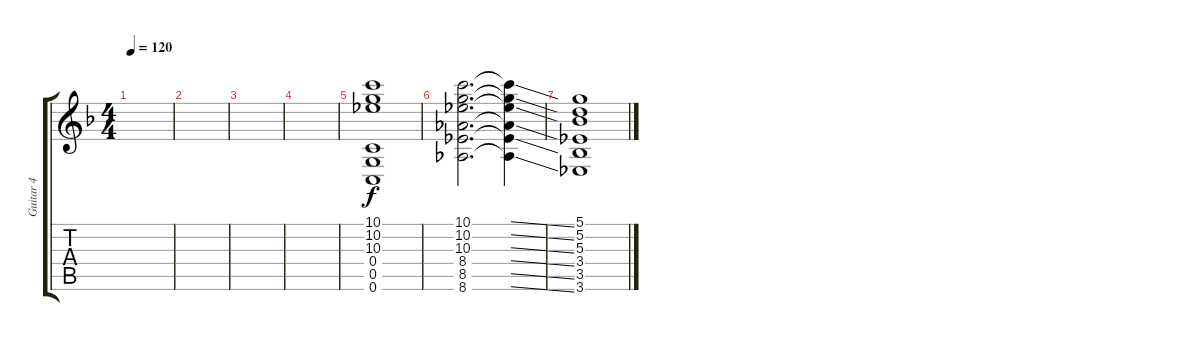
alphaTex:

\track ("Guitar 4" "Guitar 4") {instrument distortionguitar}
\staff {score tabs}
\tuning (D4 A3 F3 C3 G2 C2) {hide}
\ts (4 4)
\tempo 120
\clef g2
\ks f
|
|
|
|
(10.1 10.2 10.3 0.4 0.5 0.6).1 |
(10.1 10.2 10.3 8.4 8.5 8.6).2{d} (10.1{ss t} 10.2{ss t} 10.3{ss t} 8.4{ss t} 8.5{ss t} 8.6{ss t}).4 |
(5.1 5.2 5.3 3.4 3.5 3.6).1
